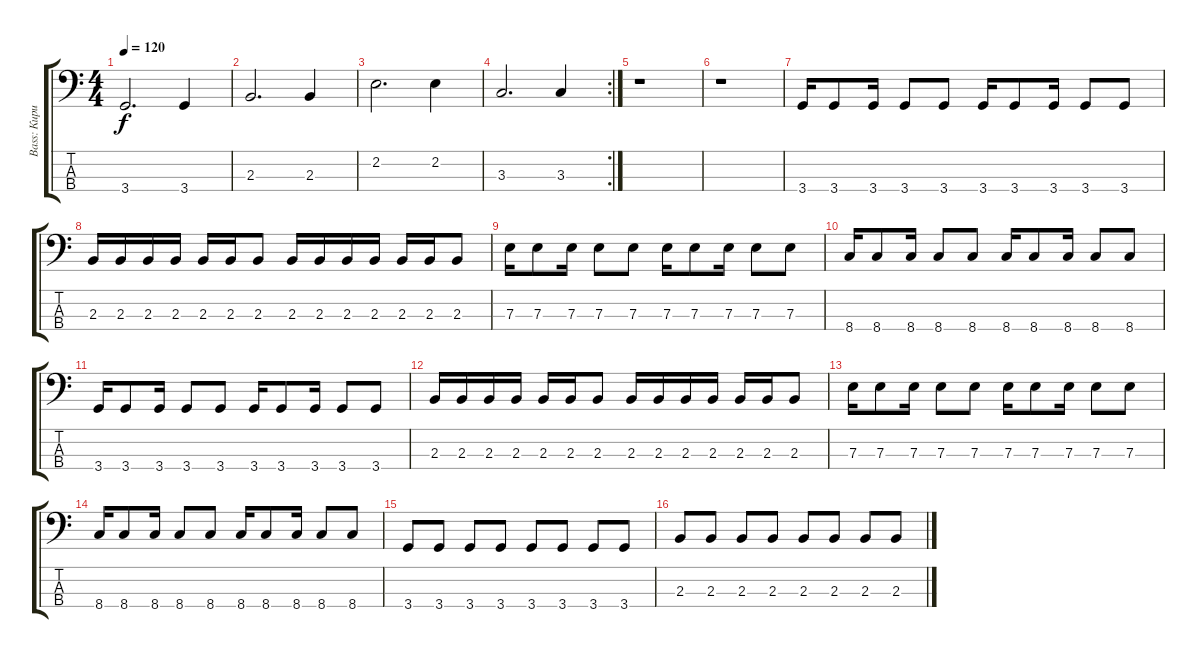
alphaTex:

\track ("Bass: Кирилл" "Bass: Кири") {instrument electricbasspick}
\staff {score tabs}
\tuning (G2 D2 A1 E1) {hide}
\ts (4 4)
\tempo 120
\clef f4
\ks c
3.4.2{d dy f} 3.4.4 |
2.3.2{d} 2.3.4 |
2.2.2{d} 2.2.4 |
\rc 2
3.3.2{d} 3.3.4 |
r.1 |
r.1 |
3.4.16 3.4.8 3.4.16 3.4.8 3.4.8 3.4.16 3.4.8 3.4.16 3.4.8 3.4.8 |
2.3.16 2.3.16 2.3.16 2.3.16 2.3.16 2.3.16 2.3.8 2.3.16 2.3.16 2.3.16 2.3.16 2.3.16 2.3.16 2.3.8 |
7.3.16 7.3.8 7.3.16 7.3.8 7.3.8 7.3.16 7.3.8 7.3.16 7.3.8 7.3.8 |
8.4.16 8.4.8 8.4.16 8.4.8 8.4.8 8.4.16 8.4.8 8.4.16 8.4.8 8.4.8 |
3.4.16 3.4.8 3.4.16 3.4.8 3.4.8 3.4.16 3.4.8 3.4.16 3.4.8 3.4.8 |
2.3.16 2.3.16 2.3.16 2.3.16 2.3.16 2.3.16 2.3.8 2.3.16 2.3.16 2.3.16 2.3.16 2.3.16 2.3.16 2.3.8 |
7.3.16 7.3.8 7.3.16 7.3.8 7.3.8 7.3.16 7.3.8 7.3.16 7.3.8 7.3.8 |
8.4.16 8.4.8 8.4.16 8.4.8 8.4.8 8.4.16 8.4.8 8.4.16 8.4.8 8.4.8 |
3.4.8 3.4.8 3.4.8 3.4.8 3.4.8 3.4.8 3.4.8 3.4.8 |
2.3.8 2.3.8 2.3.8 2.3.8 2.3.8 2.3.8 2.3.8 2.3.8
